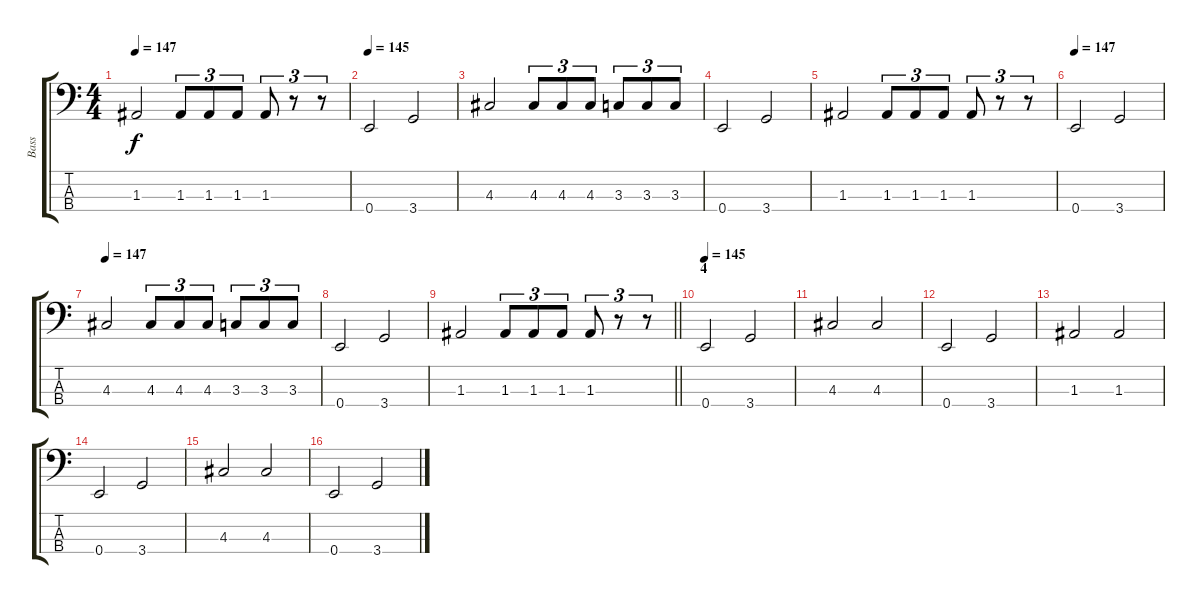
\track ("Bass" "Bass") {instrument electricbassfinger}
\staff {score tabs}
\tuning (G2 D2 A1 E1) {hide}
\ts (4 4)
\tempo 147
\clef f4
\ks c
1.3.2{dy f} 1.3.8{tu (3 2)} 1.3.8{tu (3 2)} 1.3.8{tu (3 2)} 1.3.8{tu (3 2)} r.8{tu (3 2)} r.8{tu (3 2)} |
\tempo 145
0.4.2 3.4.2 |
4.3.2 4.3.8{tu (3 2)} 4.3.8{tu (3 2)} 4.3.8{tu (3 2)} 3.3.8{tu (3 2)} 3.3.8{tu (3 2)} 3.3.8{tu (3 2)} |
0.4.2 3.4.2 |
1.3.2 1.3.8{tu (3 2)} 1.3.8{tu (3 2)} 1.3.8{tu (3 2)} 1.3.8{tu (3 2)} r.8{tu (3 2)} r.8{tu (3 2)} |
\tempo 147
0.4.2 3.4.2 |
\tempo 147
4.3.2 4.3.8{tu (3 2)} 4.3.8{tu (3 2)} 4.3.8{tu (3 2)} 3.3.8{tu (3 2)} 3.3.8{tu (3 2)} 3.3.8{tu (3 2)} |
0.4.2 3.4.2 |
\barLineRight lightlight
1.3.2 1.3.8{tu (3 2)} 1.3.8{tu (3 2)} 1.3.8{tu (3 2)} 1.3.8{tu (3 2)} r.8{tu (3 2)} r.8{tu (3 2)} |
\section ("" "4")
\tempo 145
0.4.2 3.4.2 |
4.3.2 4.3.2 |
0.4.2 3.4.2 |
1.3.2 1.3.2 |
0.4.2 3.4.2 |
4.3.2 4.3.2 |
0.4.2 3.4.2
